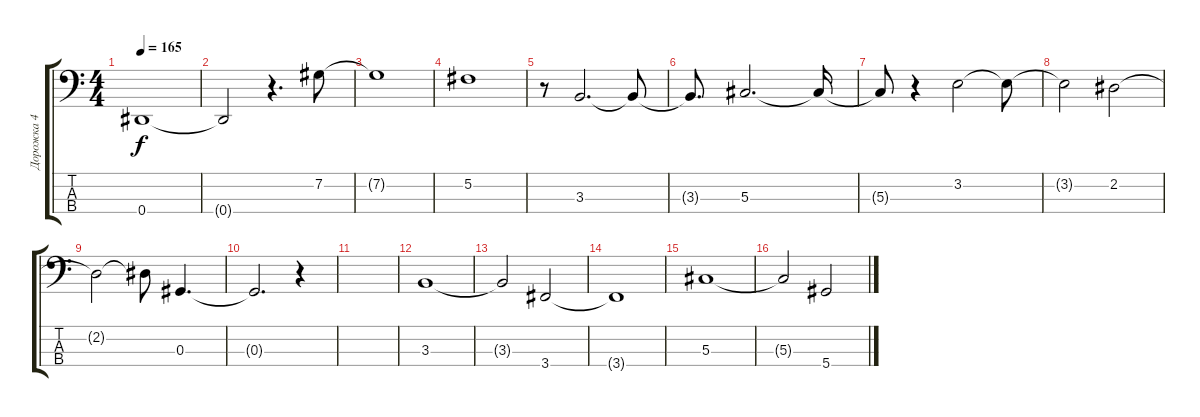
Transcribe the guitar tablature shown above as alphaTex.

\track ("Дорожка 4" "Дорожка 4") {instrument electricbassfinger}
\staff {score tabs}
\tuning (Gb2 Db2 Ab1 Eb1) {hide}
\ts (4 4)
\tempo 165
\clef f4
\ks c
0.4{t}.1{dy f} |
0.4{t}.2 r.4{d} 7.2.8 |
7.2{t}.1 |
5.2.1 |
r.8 3.3.2{d} 3.3{t}.8 |
3.3{t}.8{d} 5.3.2{d} 5.3{t}.16 |
5.3{t}.8 r.4 3.2.2 3.2{t}.8 |
3.2{t}.2 2.2.2 |
2.2{t}.2 2.2{t}.8 0.3.4{d} |
0.3{t}.2{d} r.4 |
|
3.3.1 |
3.3{t}.2 3.4.2 |
3.4{t}.1 |
5.3.1 |
5.3{t}.2 5.4.2
